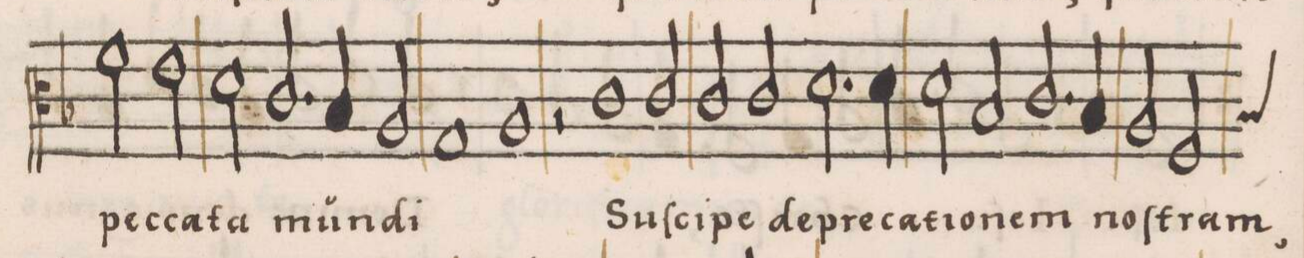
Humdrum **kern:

**kern	**text
*I"ALTVS	*
*clefC3	*
*k[b-]	*
*met(C|)	*
*M2/1	*
2f\	pec-
2e\	-ca-
=73-	=73-
2d\	-ta
2.c/	mun-
4B-/	.
2A/	-di
=74-	=74-
1G/	.
1A/	.
=75-	=75-
2r	.
1c\	Su-
2c/	-ſci-
=76-	=76-
2c/	-pe
2c/	de-
2.d\	-pre-
4d\	-ca-
=77-	=77-
2d\	-ti-
2B-/	-o-
2.c/	-nem
4B-/	.
=78-	=78-
2A/	noſ-
*custos:B-	*
2F/	-tram,-
*-	*-
